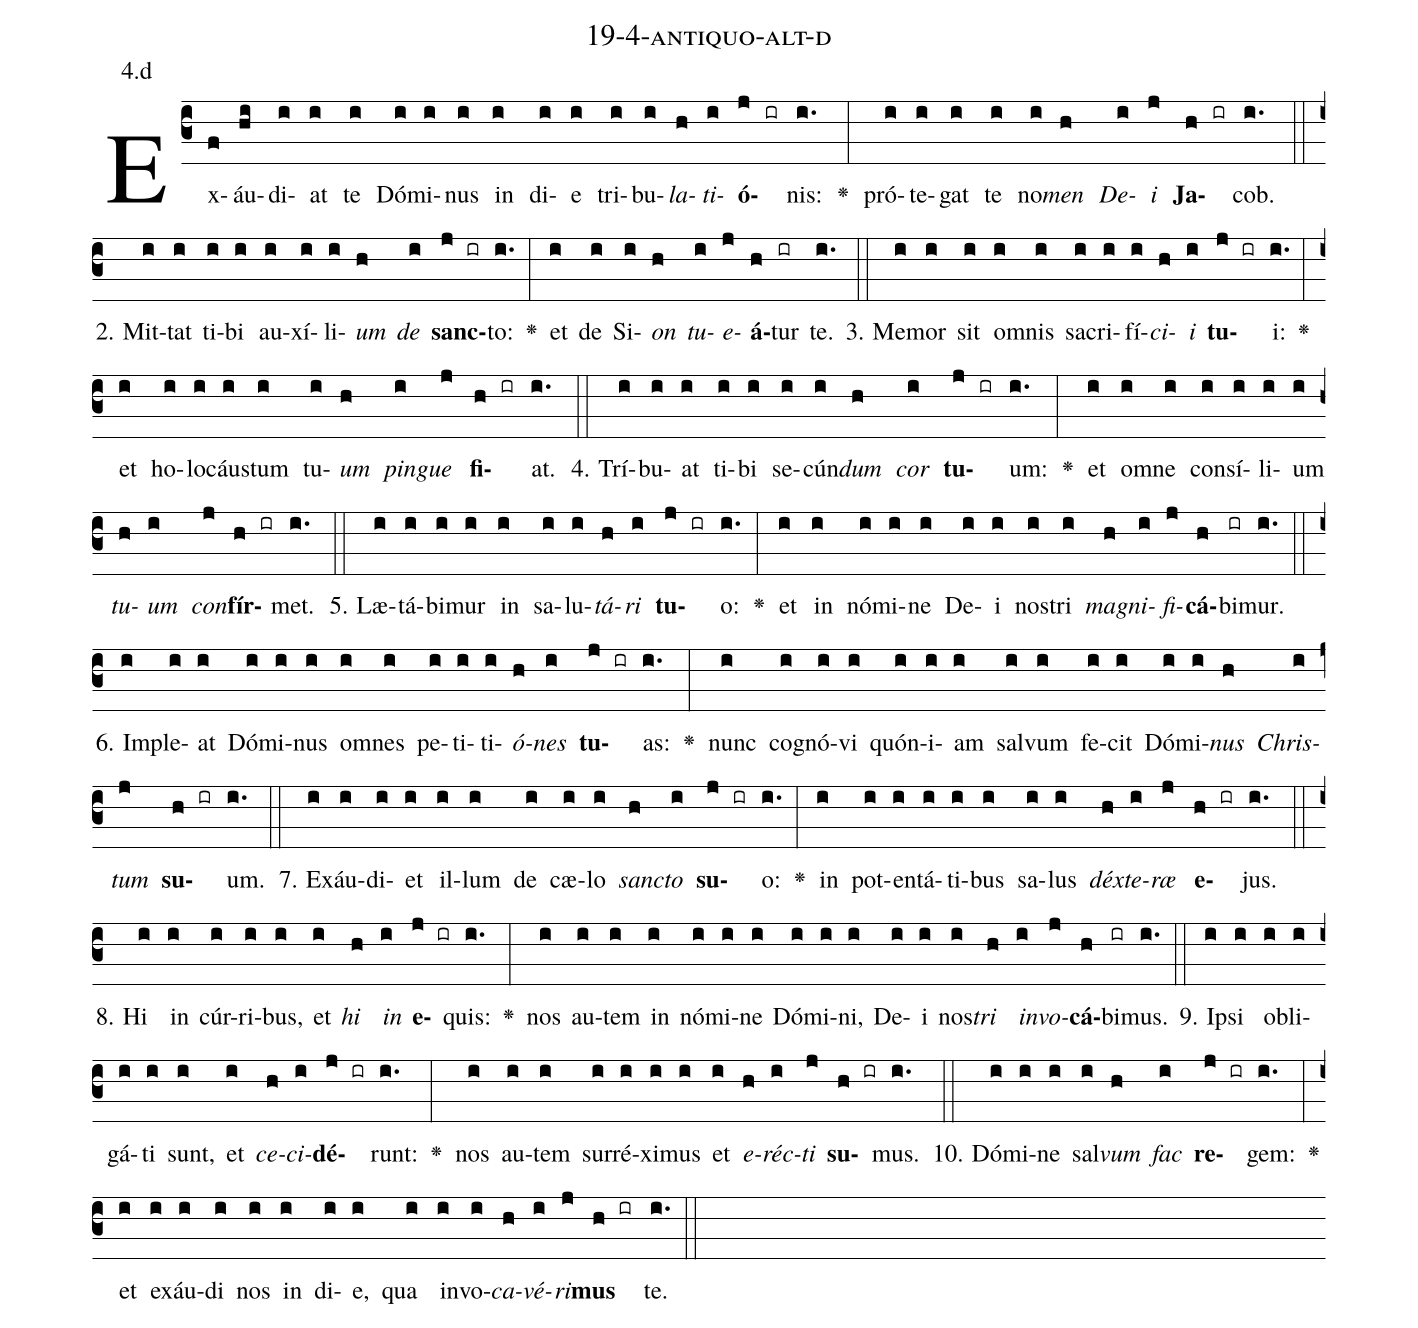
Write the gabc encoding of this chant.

name: 19-4-antiquo-alt-d;
annotation: 4.d;
%%
(c3)Ex(f)áu(hi)di(i)at(i) te(i) Dó(i)mi(i)nus(i) in(i) di(i)e(i) tri(i)bu(i)<i>la</i>(h)<i>ti</i>(i)<b>ó</b>(j ir)nis:(i.) <v>\greheightstar</v>(:) pró(i)te(i)gat(i) te(i) no(i)<i>men</i>(h) <i>De</i>(i)<i>i</i>(j) <b>Ja</b>(h ir)cob.(i.) (::)
2. Mit(i)tat(i) ti(i)bi(i) au(i)xí(i)li(i)<i>um</i>(h) <i>de</i>(i) <b>sanc</b>(j ir)to:(i.) <v>\greheightstar</v>(:) et(i) de(i) Si(i)<i>on</i>(h) <i>tu</i>(i)<i>e</i>(j)<b>á</b>(h)tur(ir) te.(i.) (::)
3. Me(i)mor(i) sit(i) om(i)nis(i) sa(i)cri(i)fí(i)<i>ci</i>(h)<i>i</i>(i) <b>tu</b>(j ir)i:(i.) <v>\greheightstar</v>(:) et(i) ho(i)lo(i)cáus(i)tum(i) tu(i)<i>um</i>(h) <i>pin</i>(i)<i>gue</i>(j) <b>fi</b>(h ir)at.(i.) (::)
4. Trí(i)bu(i)at(i) ti(i)bi(i) se(i)cún(i)<i>dum</i>(h) <i>cor</i>(i) <b>tu</b>(j ir)um:(i.) <v>\greheightstar</v>(:) et(i) om(i)ne(i) con(i)sí(i)li(i)um(i) <i>tu</i>(h)<i>um</i>(i) <i>con</i>(j)<b>fír</b>(h ir)met.(i.) (::)
5. Læ(i)tá(i)bi(i)mur(i) in(i) sa(i)lu(i)<i>tá</i>(h)<i>ri</i>(i) <b>tu</b>(j ir)o:(i.) <v>\greheightstar</v>(:) et(i) in(i) nó(i)mi(i)ne(i) De(i)i(i) nos(i)tri(i) <i>ma</i>(h)<i>gni</i>(i)<i>fi</i>(j)<b>cá</b>(h)bi(ir)mur.(i.) (::)
6. Im(i)ple(i)at(i) Dó(i)mi(i)nus(i) om(i)nes(i) pe(i)ti(i)ti(i)<i>ó</i>(h)<i>nes</i>(i) <b>tu</b>(j ir)as:(i.) <v>\greheightstar</v>(:) nunc(i) co(i)gnó(i)vi(i) quón(i)i(i)am(i) sal(i)vum(i) fe(i)cit(i) Dó(i)mi(i)<i>nus</i>(h) <i>Chris</i>(i)<i>tum</i>(j) <b>su</b>(h ir)um.(i.) (::)
7. Ex(i)áu(i)di(i)et(i) il(i)lum(i) de(i) cæ(i)lo(i) <i>sanc</i>(h)<i>to</i>(i) <b>su</b>(j ir)o:(i.) <v>\greheightstar</v>(:) in(i) pot(i)en(i)tá(i)ti(i)bus(i) sa(i)lus(i) <i>déx</i>(h)<i>te</i>(i)<i>ræ</i>(j) <b>e</b>(h ir)jus.(i.) (::)
8. Hi(i) in(i) cúr(i)ri(i)bus,(i) et(i) <i>hi</i>(h) <i>in</i>(i) <b>e</b>(j ir)quis:(i.) <v>\greheightstar</v>(:) nos(i) au(i)tem(i) in(i) nó(i)mi(i)ne(i) Dó(i)mi(i)ni,(i) De(i)i(i) nos(i)<i>tri</i>(h) <i>in</i>(i)<i>vo</i>(j)<b>cá</b>(h)bi(ir)mus.(i.) (::)
9. Ip(i)si(i) ob(i)li(i)gá(i)ti(i) sunt,(i) et(i) <i>ce</i>(h)<i>ci</i>(i)<b>dé</b>(j ir)runt:(i.) <v>\greheightstar</v>(:) nos(i) au(i)tem(i) sur(i)ré(i)xi(i)mus(i) et(i) <i>e</i>(h)<i>réc</i>(i)<i>ti</i>(j) <b>su</b>(h ir)mus.(i.) (::)
10. Dó(i)mi(i)ne(i) sal(i)<i>vum</i>(h) <i>fac</i>(i) <b>re</b>(j ir)gem:(i.) <v>\greheightstar</v>(:) et(i) ex(i)áu(i)di(i) nos(i) in(i) di(i)e,(i) qua(i) in(i)vo(i)<i>ca</i>(h)<i>vé</i>(i)<i>ri</i>(j)<b>mus</b>(h ir) te.(i.) (::)
